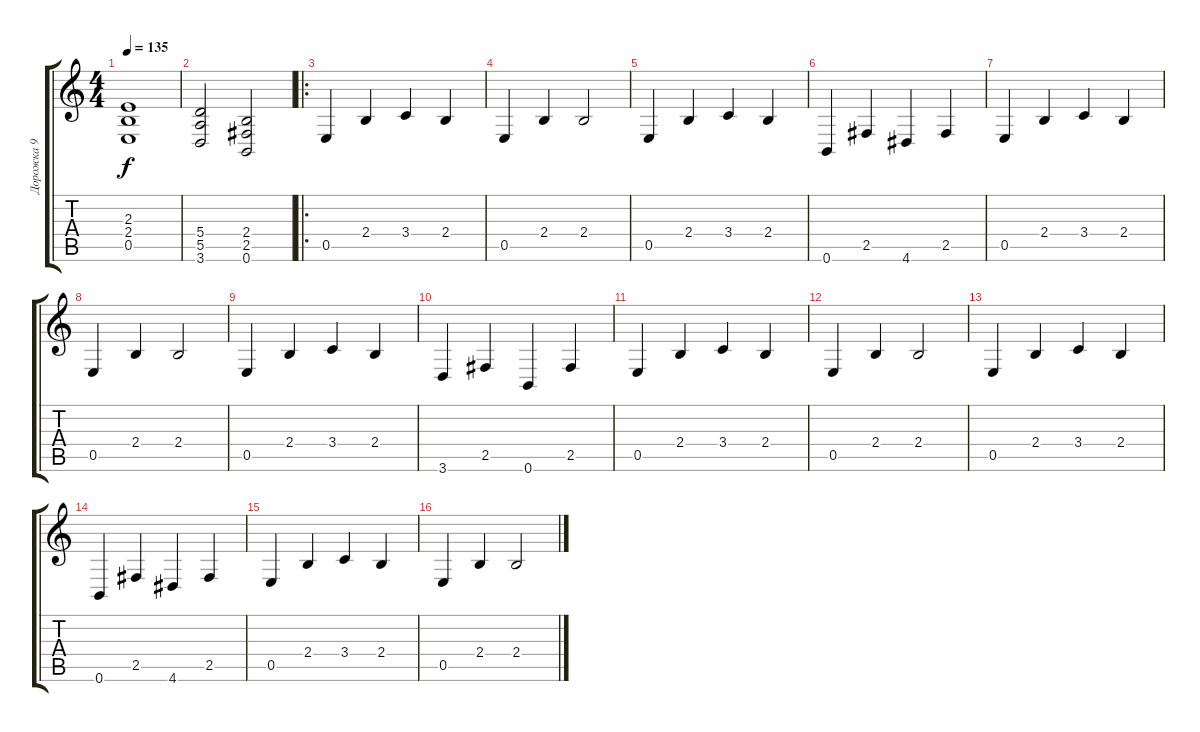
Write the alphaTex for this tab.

\track ("Дорожка 9" "Дорожка 9") {instrument distortionguitar}
\staff {score tabs}
\tuning (B3 Gb3 D3 A2 E2 B1) {hide}
\ts (4 4)
\tempo 135
\clef g2
\ks c
(2.3{t} 2.4{t} 0.5{t}).1{dy f} |
(5.4 5.5 3.6).2 (2.4 2.5 0.6).2 |
\ro
0.5.4 2.4.4 3.4.4 2.4.4 |
0.5.4 2.4.4 2.4.2 |
0.5.4 2.4.4 3.4.4 2.4.4 |
0.6.4 2.5.4 4.6.4 2.5.4 |
0.5.4 2.4.4 3.4.4 2.4.4 |
0.5.4 2.4.4 2.4.2 |
0.5.4 2.4.4 3.4.4 2.4.4 |
3.6.4 2.5.4 0.6.4 2.5.4 |
0.5.4 2.4.4 3.4.4 2.4.4 |
0.5.4 2.4.4 2.4.2 |
0.5.4 2.4.4 3.4.4 2.4.4 |
0.6.4 2.5.4 4.6.4 2.5.4 |
0.5.4 2.4.4 3.4.4 2.4.4 |
0.5.4 2.4.4 2.4.2
